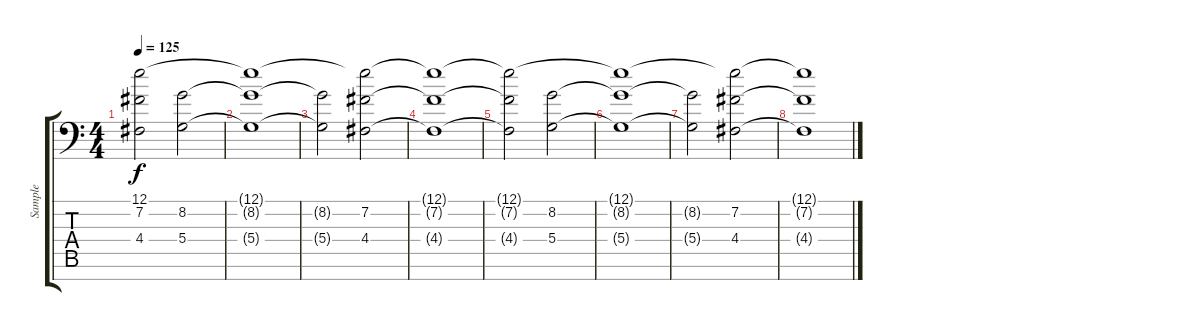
\track ("Sample" "Sample") {instrument stringensemble2}
\staff {score tabs}
\tuning (E4 B3 G3 D3 A2 E2 C-1) {hide}
\ts (4 4)
\tempo 125
\clef f4
\ks c
(12.1{t} 7.2{t} 4.4{t}).2{dy f} (8.2 5.4).2 |
(12.1{t} 8.2{t} 5.4{t}).1 |
(8.2{t} 5.4{t}).2 (12.1{t} 7.2 4.4).2 |
(12.1{t} 7.2{t} 4.4{t}).1 |
(12.1{t} 7.2{t} 4.4{t}).2 (8.2 5.4).2 |
(12.1{t} 8.2{t} 5.4{t}).1 |
(8.2{t} 5.4{t}).2 (12.1{t} 7.2 4.4).2 |
(12.1{t} 7.2{t} 4.4{t}).1
